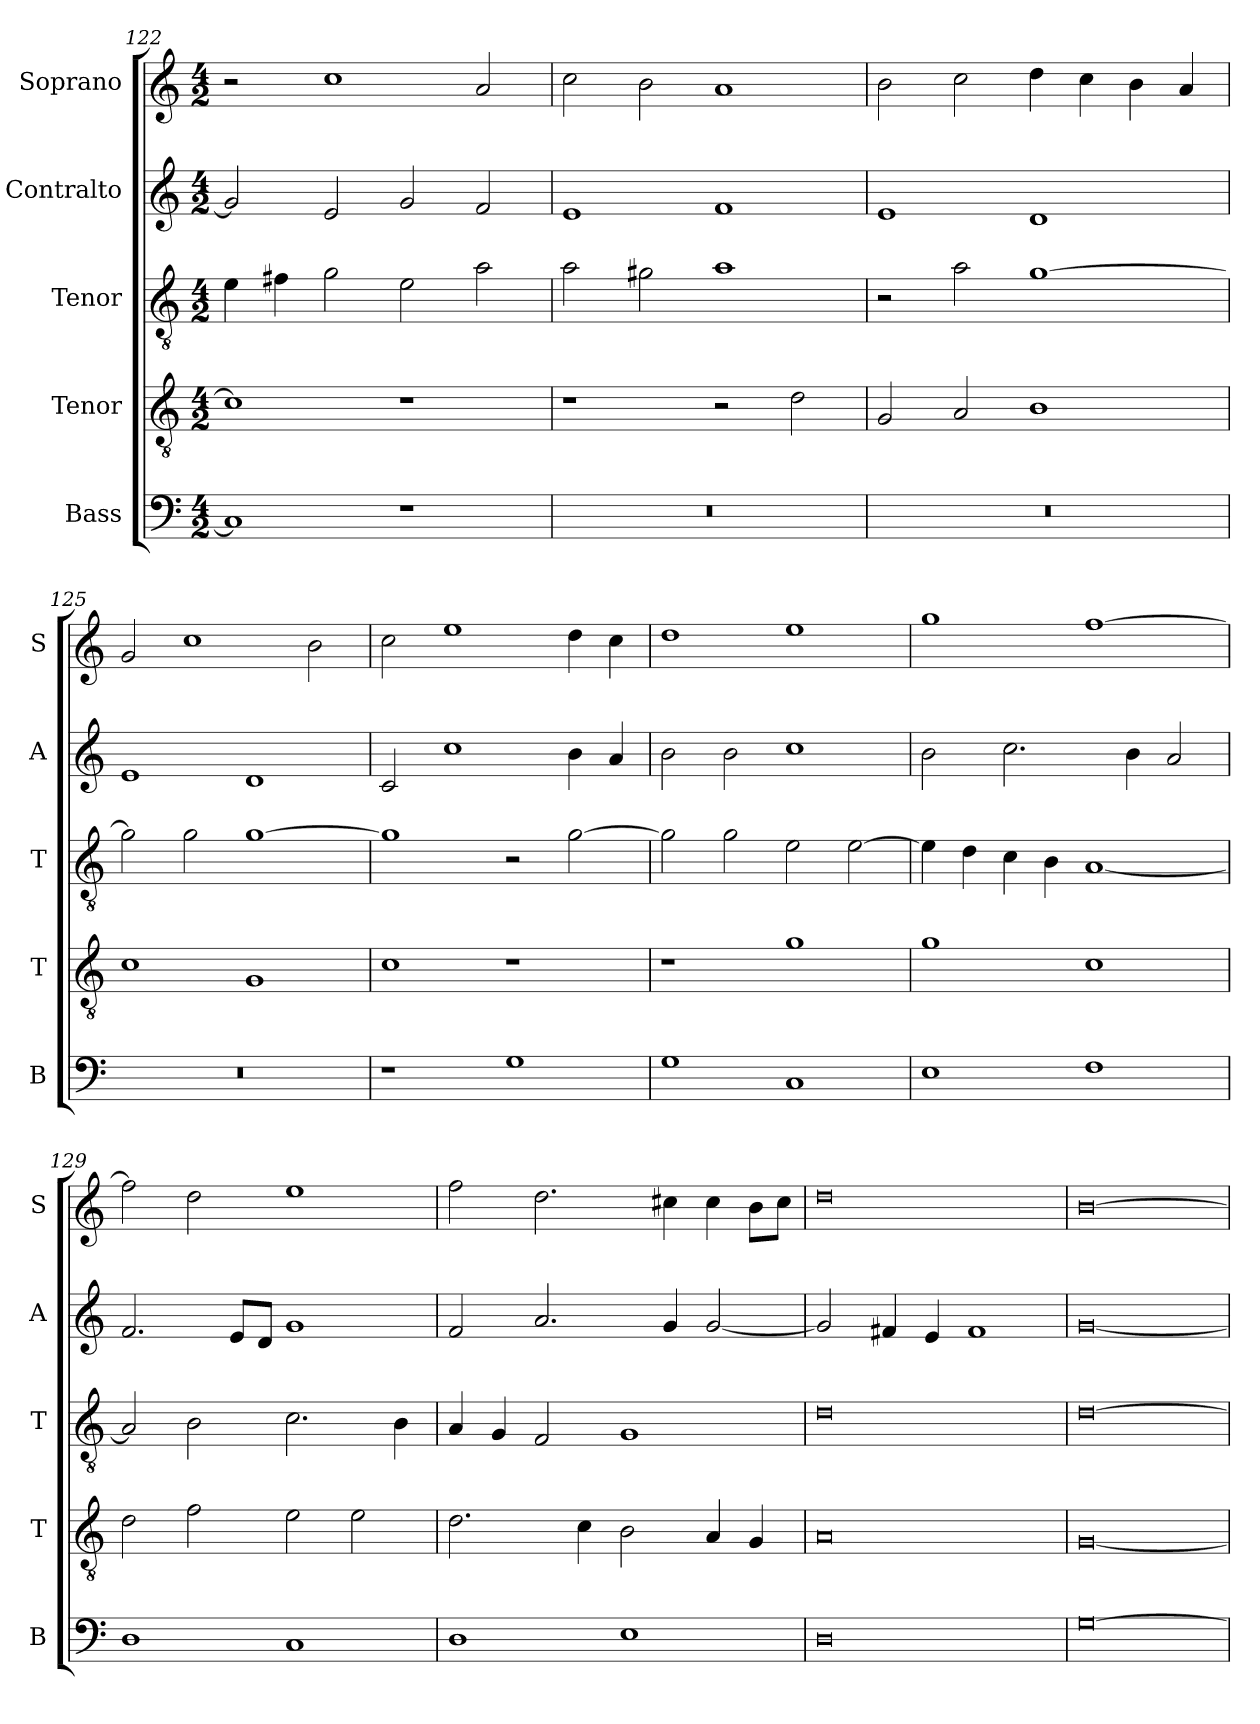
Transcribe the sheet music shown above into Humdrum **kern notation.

**kern	**kern	**kern	**kern	**kern
*part5	*part4	*part3	*part2	*part1
*staff5	*staff4	*staff3	*staff2	*staff1
*I"Bass	*I"Tenor	*I"Tenor	*I"Contralto	*I"Soprano
*I'B	*I'T	*I'T	*I'A	*I'S
*clefF4	*clefGv2	*clefGv2	*clefG2	*clefG2
*k[]	*k[]	*k[]	*k[]	*k[]
*G:mix	*G:mix	*G:mix	*G:mix	*G:mix
*M4/2	*M4/2	*M4/2	*M4/2	*M4/2
=122	=122	=122	=122	=122
1C]	1c]	4e	2g]	2r
.	.	4f#X	.	.
.	.	2g	2e	1cc
1r	1r	2e	2g	.
.	.	2a	2f	2a
=123	=123	=123	=123	=123
0r	1r	2a	1e	2cc
.	.	2g#X	.	2b
.	2r	1a	1f	1a
.	2d	.	.	.
=124	=124	=124	=124	=124
0r	2G	2r	1e	2b
.	2A	2a	.	2cc
.	1B	[1g	1d	4dd
.	.	.	.	4cc
.	.	.	.	4b
.	.	.	.	4a
=125	=125	=125	=125	=125
0r	1c	2g]	1e	2g
.	.	2g	.	1cc
.	1G	[1g	1d	.
.	.	.	.	2b
=126	=126	=126	=126	=126
1r	1c	1g]	2c	2cc
.	.	.	1cc	1ee
1G	1r	2r	.	.
.	.	[2g	4b	4dd
.	.	.	4a	4cc
=127	=127	=127	=127	=127
1G	1r	2g]	2b	1dd
.	.	2g	2b	.
1C	1g	2e	1cc	1ee
.	.	[2e	.	.
=128	=128	=128	=128	=128
1E	1g	4e]	2b	1gg
.	.	4d	.	.
.	.	4c	2.cc	.
.	.	4B	.	.
1F	1c	[1A	.	[1ff
.	.	.	4b	.
.	.	.	2a	.
=129	=129	=129	=129	=129
1D	2d	2A]	2.f	2ff]
.	2f	2B	.	2dd
.	.	.	8e/L	.
.	.	.	8d/J	.
1C	2e	2.c	1g	1ee
.	2e	.	.	.
.	.	4B	.	.
=130	=130	=130	=130	=130
1D	2.d	4A	2f	2ff
.	.	4G	.	.
.	.	2F	2.a	2.dd
.	4c	.	.	.
1E	2B	1G	.	.
.	.	.	4g	4cc#X
.	4A	.	[2g	4cc#
.	4G	.	.	8b\L
.	.	.	.	8cc#\J
=131	=131	=131	=131	=131
0D	0A	0d	2g]	0dd
.	.	.	4f#X	.
.	.	.	4e	.
.	.	.	1f#	.
=132	=132	=132	=132	=132
[0G	[0G	[0d	[0g	[0b
=	=	=	=	=
*-	*-	*-	*-	*-
